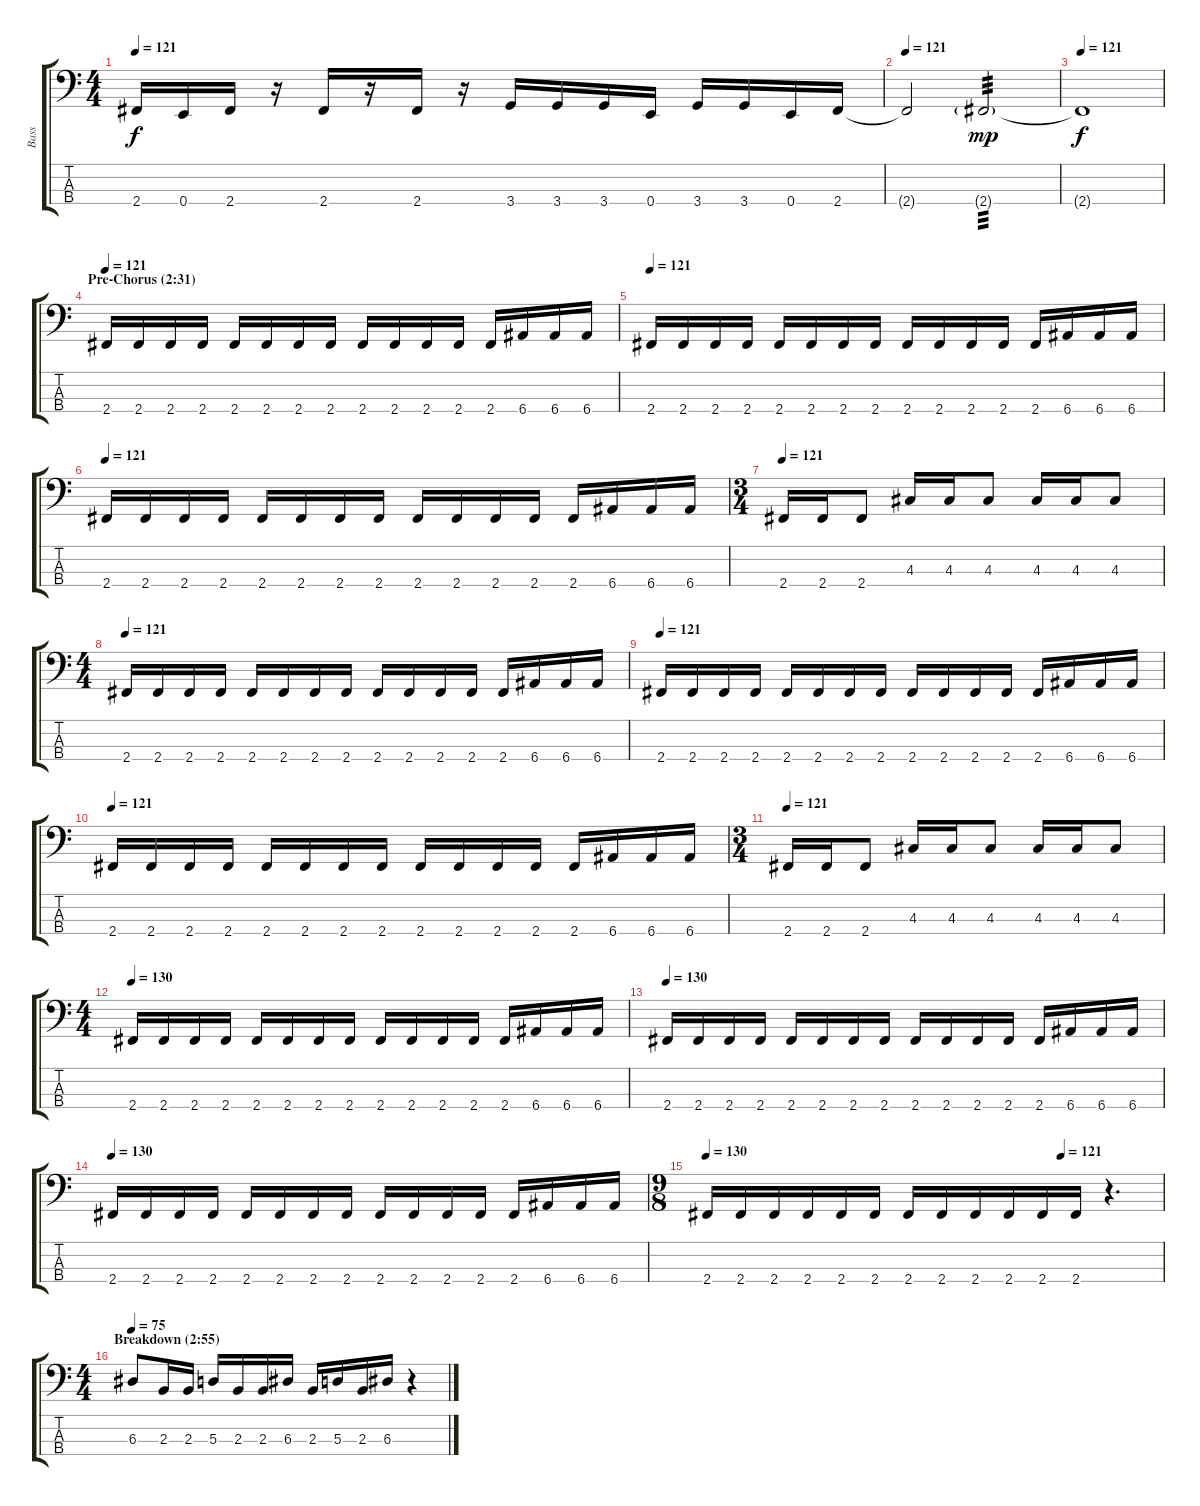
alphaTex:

\track ("Bass" "Bass") {instrument electricbassfinger}
\staff {score tabs}
\tuning (G2 D2 A1 E1) {hide}
\ts (4 4)
\tempo 121
\clef f4
\ks c
2.4{t}.16{dy f} 0.4.16 2.4.16 r.16 2.4.16 r.16 2.4.16 r.16 3.4.16 3.4.16 3.4.16 0.4.16 3.4.16 3.4.16 0.4.16 2.4.16 |
\tempo 121
2.4{t}.2 2.4{g}.2{tp 3 dy mp} |
\tempo 121
2.4{t}.1{dy f} |
\section ("" "Pre-Chorus (2:31)")
\tempo 121
2.4.16 2.4.16 2.4.16 2.4.16 2.4.16 2.4.16 2.4.16 2.4.16 2.4.16 2.4.16 2.4.16 2.4.16 2.4.16 6.4.16 6.4.16 6.4.16 |
\tempo 121
2.4.16 2.4.16 2.4.16 2.4.16 2.4.16 2.4.16 2.4.16 2.4.16 2.4.16 2.4.16 2.4.16 2.4.16 2.4.16 6.4.16 6.4.16 6.4.16 |
\tempo 121
2.4.16 2.4.16 2.4.16 2.4.16 2.4.16 2.4.16 2.4.16 2.4.16 2.4.16 2.4.16 2.4.16 2.4.16 2.4.16 6.4.16 6.4.16 6.4.16 |
\ts (3 4)
\tempo 121
2.4.16 2.4.16 2.4.8 4.3.16 4.3.16 4.3.8 4.3.16 4.3.16 4.3.8 |
\ts (4 4)
\tempo 121
2.4.16 2.4.16 2.4.16 2.4.16 2.4.16 2.4.16 2.4.16 2.4.16 2.4.16 2.4.16 2.4.16 2.4.16 2.4.16 6.4.16 6.4.16 6.4.16 |
\tempo 121
2.4.16 2.4.16 2.4.16 2.4.16 2.4.16 2.4.16 2.4.16 2.4.16 2.4.16 2.4.16 2.4.16 2.4.16 2.4.16 6.4.16 6.4.16 6.4.16 |
\tempo 121
2.4.16 2.4.16 2.4.16 2.4.16 2.4.16 2.4.16 2.4.16 2.4.16 2.4.16 2.4.16 2.4.16 2.4.16 2.4.16 6.4.16 6.4.16 6.4.16 |
\ts (3 4)
\tempo 121
2.4.16 2.4.16 2.4.8 4.3.16 4.3.16 4.3.8 4.3.16 4.3.16 4.3.8 |
\ts (4 4)
\tempo 130
2.4.16 2.4.16 2.4.16 2.4.16 2.4.16 2.4.16 2.4.16 2.4.16 2.4.16 2.4.16 2.4.16 2.4.16 2.4.16 6.4.16 6.4.16 6.4.16 |
\tempo 130
2.4.16 2.4.16 2.4.16 2.4.16 2.4.16 2.4.16 2.4.16 2.4.16 2.4.16 2.4.16 2.4.16 2.4.16 2.4.16 6.4.16 6.4.16 6.4.16 |
\tempo 130
2.4.16 2.4.16 2.4.16 2.4.16 2.4.16 2.4.16 2.4.16 2.4.16 2.4.16 2.4.16 2.4.16 2.4.16 2.4.16 6.4.16 6.4.16 6.4.16 |
\ts (9 8)
\tempo 130
\tempo (121 0.7777777777777778)
2.4.16 2.4.16 2.4.16 2.4.16 2.4.16 2.4.16 2.4.16 2.4.16 2.4.16 2.4.16 2.4.16 2.4.16 r.4{d} |
\ts (4 4)
\section ("" "Breakdown (2:55)")
\tempo 75
6.3.8 2.3.16 2.3.16 5.3.16 2.3.16 2.3.16 6.3.16 2.3.16 5.3.16 2.3.16 6.3.16 r.4
